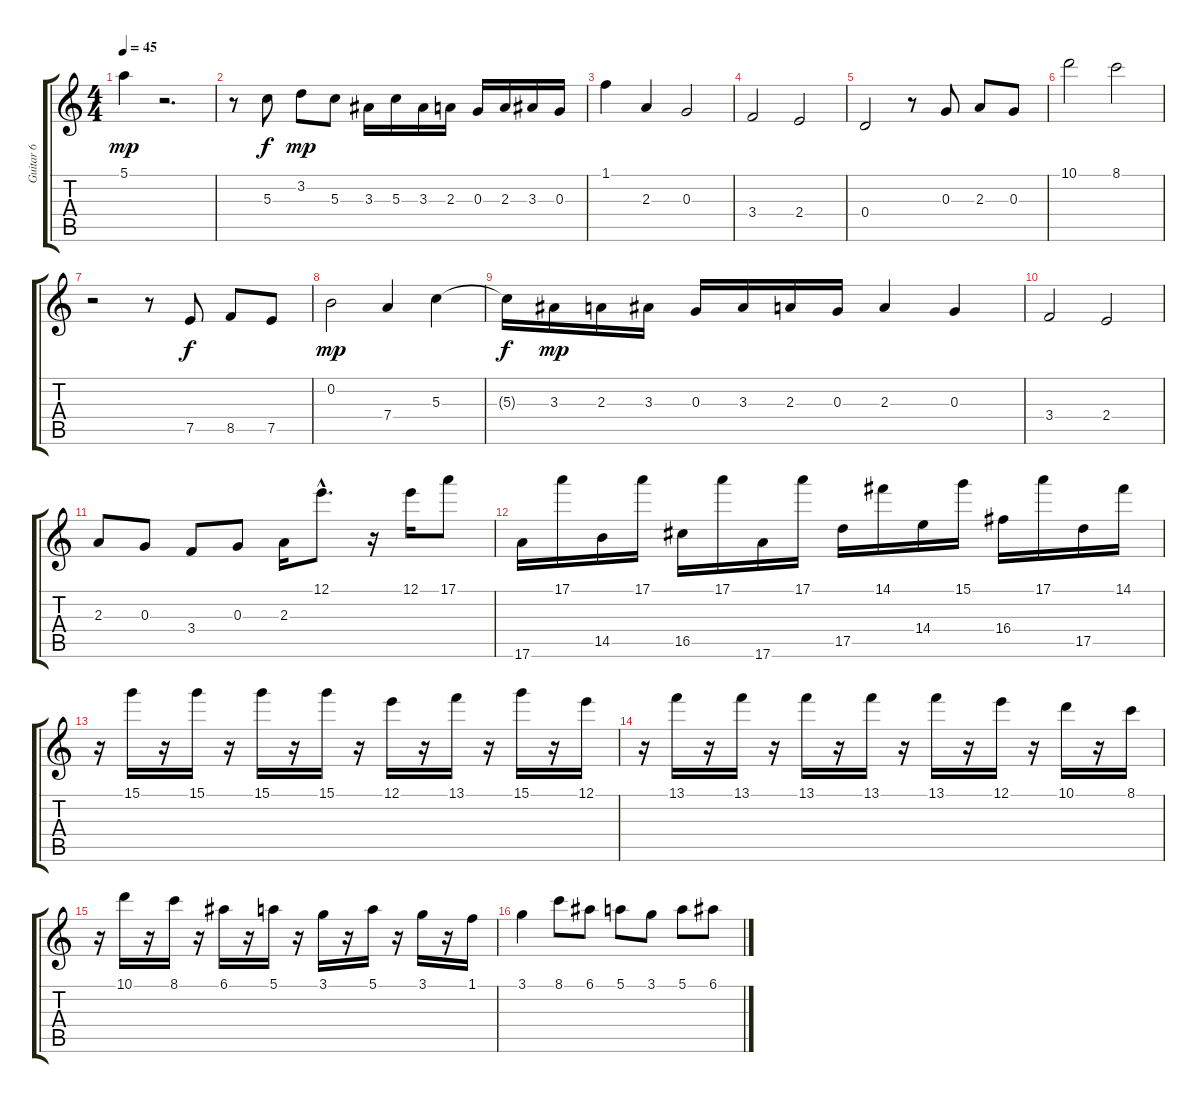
\track ("Guitar 6" "Guitar 6") {instrument acousticguitarnylon}
\staff {score tabs}
\tuning (E4 B3 G3 D3 A2 E2) {hide}
\ts (4 4)
\tempo 45
\clef g2
\ks c
5.1.4{dy mp} r.2{d} |
r.8 5.3.8{dy f} 3.2.8{dy mp} 5.3.8 3.3.16 5.3.16 3.3.16 2.3.16 0.3.16 2.3.16 3.3.16 0.3.16 |
1.1.4 2.3.4 0.3.2 |
3.4.2 2.4.2 |
0.4.2 r.8 0.3.8 2.3.8 0.3.8 |
10.1.2 8.1.2 |
r.2 r.8 7.5.8{dy f} 8.5.8 7.5.8 |
0.2.2{dy mp} 7.4.4 5.3.4 |
5.3{t}.16{dy f} 3.3.16{dy mp} 2.3.16 3.3.16 0.3.16 3.3.16 2.3.16 0.3.16 2.3.4 0.3.4 |
3.4.2 2.4.2 |
2.3.8 0.3.8 3.4.8 0.3.8 2.3.16 12.1{hac}.8{d} r.16 12.1.16 17.1.8 |
17.6.16 17.1.16 14.5.16 17.1.16 16.5.16 17.1.16 17.6.16 17.1.16 17.5.16 14.1.16 14.4.16 15.1.16 16.4.16 17.1.16 17.5.16 14.1.16 |
r.16 15.1.16 r.16 15.1.16 r.16 15.1.16 r.16 15.1.16 r.16 12.1.16 r.16 13.1.16 r.16 15.1.16 r.16 12.1.16 |
r.16 13.1.16 r.16 13.1.16 r.16 13.1.16 r.16 13.1.16 r.16 13.1.16 r.16 12.1.16 r.16 10.1.16 r.16 8.1.16 |
r.16 10.1.16 r.16 8.1.16 r.16 6.1.16 r.16 5.1.16 r.16 3.1.16 r.16 5.1.16 r.16 3.1.16 r.16 1.1.16 |
3.1.4 8.1.8 6.1.8 5.1.8 3.1.8 5.1.8 6.1.8
